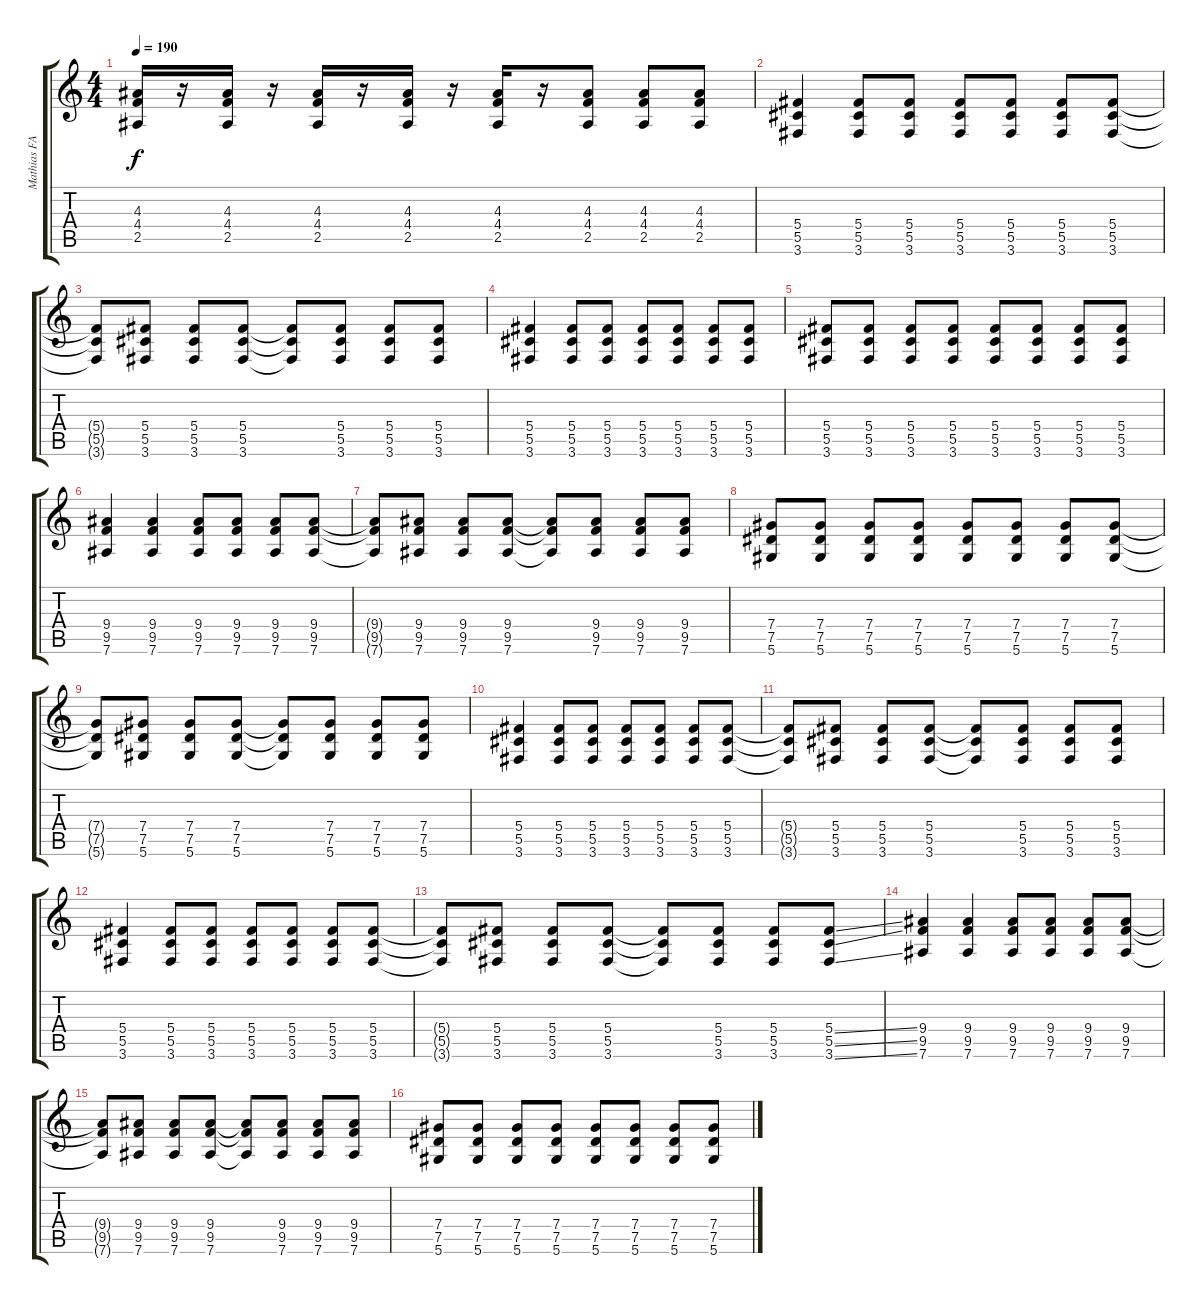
\track ("Mathias FARM" "Mathias FA") {instrument distortionguitar}
\staff {score tabs}
\tuning (Eb4 Bb3 Gb3 Db3 Ab2 Eb2) {hide}
\ts (4 4)
\tempo 190
\clef g2
\ks c
(4.3 4.4 2.5).16{dy f} r.16 (4.3 4.4 2.5).16 r.16 (4.3 4.4 2.5).16 r.16 (4.3 4.4 2.5).16 r.16 (4.3 4.4 2.5).16 r.16 (4.3 4.4 2.5).8 (4.3 4.4 2.5).8 (4.3 4.4 2.5).8 |
(5.4 5.5 3.6).4 (5.4 5.5 3.6).8 (5.4 5.5 3.6).8 (5.4 5.5 3.6).8 (5.4 5.5 3.6).8 (5.4 5.5 3.6).8 (5.4 5.5 3.6).8 |
(5.4{t} 5.5{t} 3.6{t}).8 (5.4 5.5 3.6).8 (5.4 5.5 3.6).8 (5.4 5.5 3.6).8 (5.4{t} 5.5{t} 3.6{t}).8 (5.4 5.5 3.6).8 (5.4 5.5 3.6).8 (5.4 5.5 3.6).8 |
(5.4 5.5 3.6).4 (5.4 5.5 3.6).8 (5.4 5.5 3.6).8 (5.4 5.5 3.6).8 (5.4 5.5 3.6).8 (5.4 5.5 3.6).8 (5.4 5.5 3.6).8 |
(5.4 5.5 3.6).8 (5.4 5.5 3.6).8 (5.4 5.5 3.6).8 (5.4 5.5 3.6).8 (5.4 5.5 3.6).8 (5.4 5.5 3.6).8 (5.4 5.5 3.6).8 (5.4 5.5 3.6).8 |
(9.4 9.5 7.6).4 (9.4 9.5 7.6).4 (9.4 9.5 7.6).8 (9.4 9.5 7.6).8 (9.4 9.5 7.6).8 (9.4 9.5 7.6).8 |
(9.4{t} 9.5{t} 7.6{t}).8 (9.4 9.5 7.6).8 (9.4 9.5 7.6).8 (9.4 9.5 7.6).8 (9.4{t} 9.5{t} 7.6{t}).8 (9.4 9.5 7.6).8 (9.4 9.5 7.6).8 (9.4 9.5 7.6).8 |
(7.4 7.5 5.6).8 (7.4 7.5 5.6).8 (7.4 7.5 5.6).8 (7.4 7.5 5.6).8 (7.4 7.5 5.6).8 (7.4 7.5 5.6).8 (7.4 7.5 5.6).8 (7.4 7.5 5.6).8 |
(7.4{t} 7.5{t} 5.6{t}).8 (7.4 7.5 5.6).8 (7.4 7.5 5.6).8 (7.4 7.5 5.6).8 (7.4{t} 7.5{t} 5.6{t}).8 (7.4 7.5 5.6).8 (7.4 7.5 5.6).8 (7.4 7.5 5.6).8 |
(5.4 5.5 3.6).4 (5.4 5.5 3.6).8 (5.4 5.5 3.6).8 (5.4 5.5 3.6).8 (5.4 5.5 3.6).8 (5.4 5.5 3.6).8 (5.4 5.5 3.6).8 |
(5.4{t} 5.5{t} 3.6{t}).8 (5.4 5.5 3.6).8 (5.4 5.5 3.6).8 (5.4 5.5 3.6).8 (5.4{t} 5.5{t} 3.6{t}).8 (5.4 5.5 3.6).8 (5.4 5.5 3.6).8 (5.4 5.5 3.6).8 |
(5.4 5.5 3.6).4 (5.4 5.5 3.6).8 (5.4 5.5 3.6).8 (5.4 5.5 3.6).8 (5.4 5.5 3.6).8 (5.4 5.5 3.6).8 (5.4 5.5 3.6).8 |
(5.4{t} 5.5{t} 3.6{t}).8 (5.4 5.5 3.6).8 (5.4 5.5 3.6).8 (5.4 5.5 3.6).8 (5.4{t} 5.5{t} 3.6{t}).8 (5.4 5.5 3.6).8 (5.4 5.5 3.6).8 (5.4{ss} 5.5{ss} 3.6{ss}).8 |
(9.4 9.5 7.6).4 (9.4 9.5 7.6).4 (9.4 9.5 7.6).8 (9.4 9.5 7.6).8 (9.4 9.5 7.6).8 (9.4 9.5 7.6).8 |
(9.4{t} 9.5{t} 7.6{t}).8 (9.4 9.5 7.6).8 (9.4 9.5 7.6).8 (9.4 9.5 7.6).8 (9.4{t} 9.5{t} 7.6{t}).8 (9.4 9.5 7.6).8 (9.4 9.5 7.6).8 (9.4 9.5 7.6).8 |
(7.4 7.5 5.6).8 (7.4 7.5 5.6).8 (7.4 7.5 5.6).8 (7.4 7.5 5.6).8 (7.4 7.5 5.6).8 (7.4 7.5 5.6).8 (7.4 7.5 5.6).8 (7.4 7.5 5.6).8
